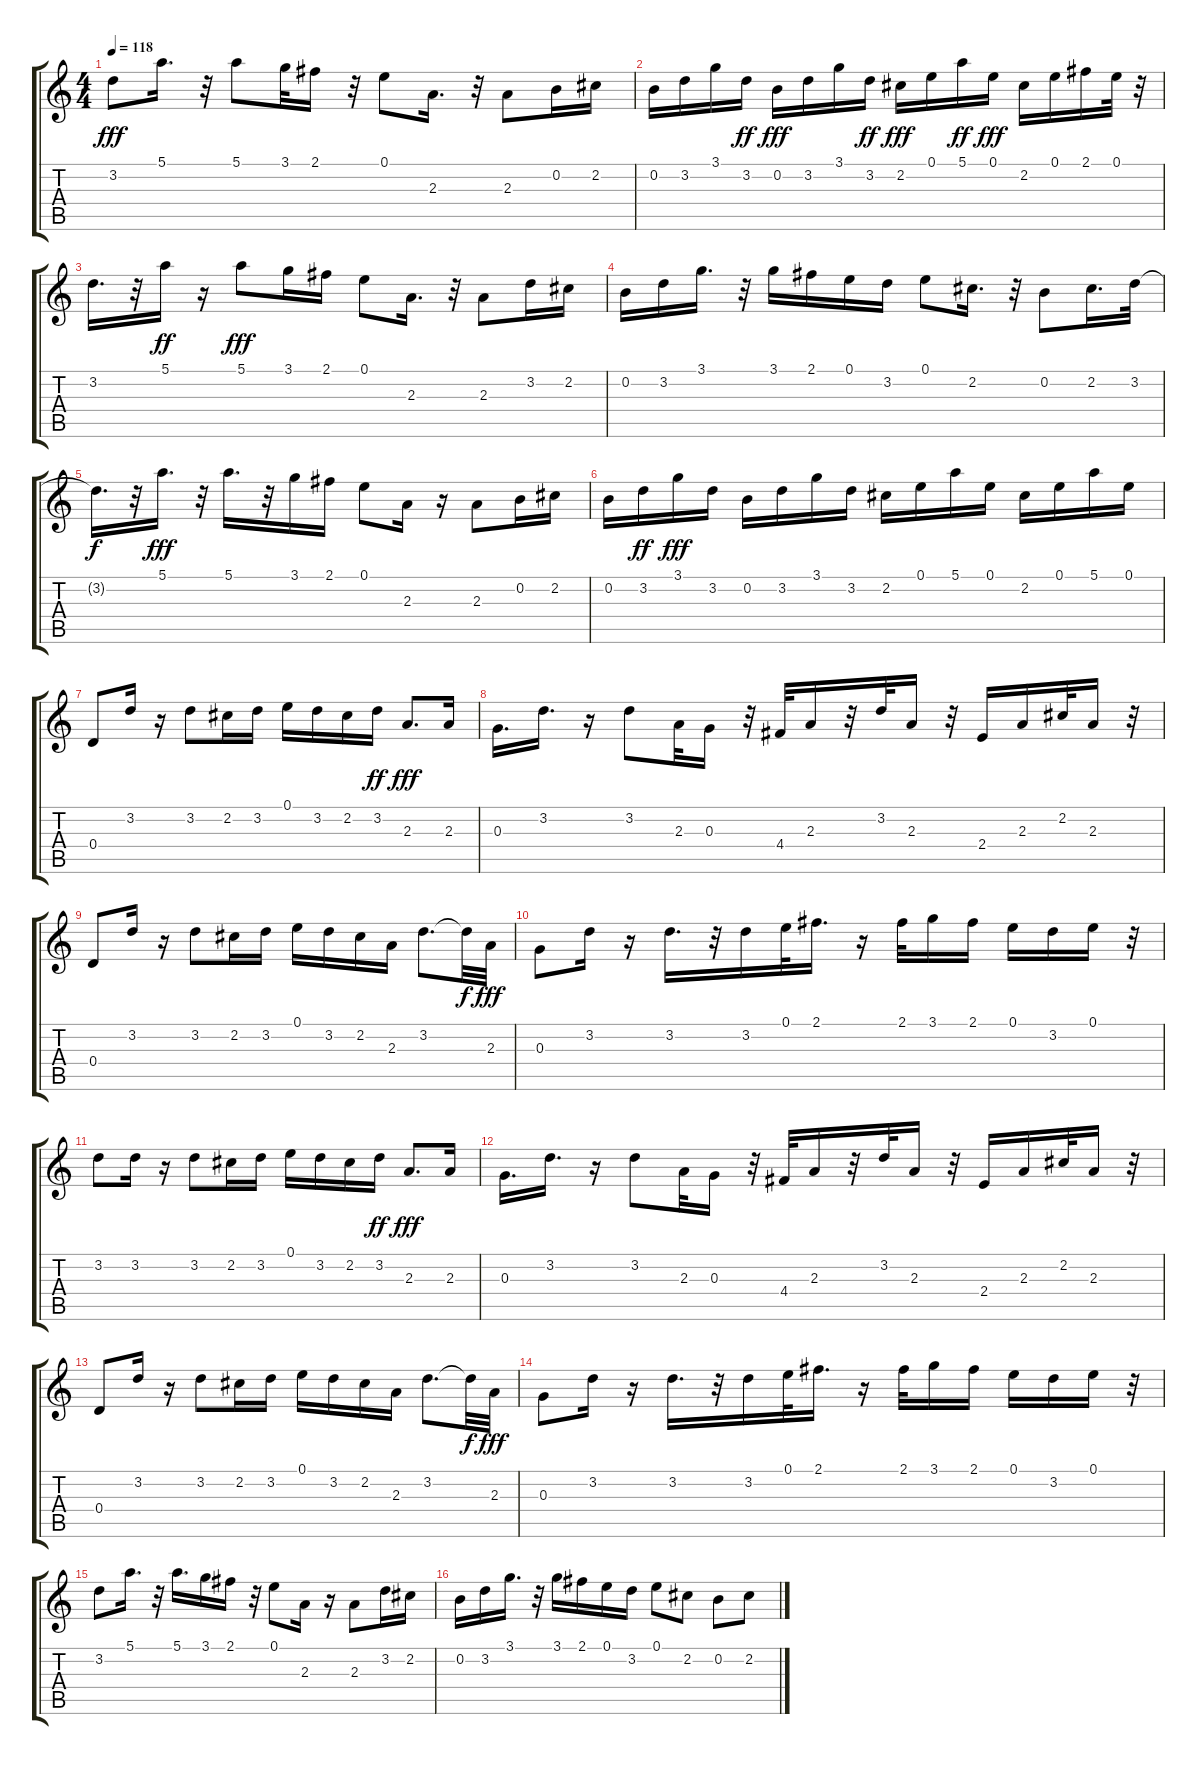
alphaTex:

\track "" {instrument fiddle}
\staff {score tabs}
\tuning (E5 B4 G4 D4 A3 E3) {hide}
\ts (4 4)
\tempo 118
\clef g2
\ks c
3.2.8{dy fff} 5.1.16{d} r.32 5.1.8 3.1.32 2.1.16 r.32 0.1.8 2.3.16{d} r.32 2.3.8 0.2.16 2.2.16 |
0.2.16 3.2.16 3.1.16 3.2.16{dy ff} 0.2.16{dy fff} 3.2.16 3.1.16 3.2.16{dy ff} 2.2.16{dy fff} 0.1.16 5.1.16{dy ff} 0.1.16{dy fff} 2.2.16 0.1.16 2.1.16 0.1.32 r.32 |
3.2.16{d} r.32 5.1.16{dy ff} r.16 5.1.8{dy fff} 3.1.16 2.1.16 0.1.8 2.3.16{d} r.32 2.3.8 3.2.16 2.2.16 |
0.2.16 3.2.16 3.1.16{d} r.32 3.1.16 2.1.16 0.1.16 3.2.16 0.1.8 2.2.16{d} r.32 0.2.8 2.2.16{d} 3.2.32 |
3.2{t}.16{d dy f} r.32 5.1.16{d dy fff} r.32 5.1.16{d} r.32 3.1.16 2.1.16 0.1.8 2.3.16 r.16 2.3.8 0.2.16 2.2.16 |
0.2.16 3.2.16{dy ff} 3.1.16{dy fff} 3.2.16 0.2.16 3.2.16 3.1.16 3.2.16 2.2.16 0.1.16 5.1.16 0.1.16 2.2.16 0.1.16 5.1.16 0.1.16 |
0.4.8 3.2.16 r.16 3.2.8 2.2.16 3.2.16 0.1.16 3.2.16 2.2.16 3.2.16{dy ff} 2.3.8{d dy fff} 2.3.16 |
0.3.16{d} 3.2.16{d} r.16 3.2.8 2.3.32 0.3.16 r.32 4.4.32 2.3.16 r.32 3.2.32 2.3.16 r.32 2.4.16 2.3.16 2.2.32 2.3.16 r.32 |
0.4.8 3.2.16 r.16 3.2.8 2.2.16 3.2.16 0.1.16 3.2.16 2.2.16 2.3.16 3.2.8{d} 3.2{t}.32{dy f} 2.3.32{dy fff} |
0.3.8 3.2.16 r.16 3.2.16{d} r.32 3.2.16 0.1.32 2.1.16{d} r.16 2.1.32 3.1.16 2.1.16 0.1.16 3.2.16 0.1.16 r.32 |
3.2.8 3.2.16 r.16 3.2.8 2.2.16 3.2.16 0.1.16 3.2.16 2.2.16 3.2.16{dy ff} 2.3.8{d dy fff} 2.3.16 |
0.3.16{d} 3.2.16{d} r.16 3.2.8 2.3.32 0.3.16 r.32 4.4.32 2.3.16 r.32 3.2.32 2.3.16 r.32 2.4.16 2.3.16 2.2.32 2.3.16 r.32 |
0.4.8 3.2.16 r.16 3.2.8 2.2.16 3.2.16 0.1.16 3.2.16 2.2.16 2.3.16 3.2.8{d} 3.2{t}.32{dy f} 2.3.32{dy fff} |
0.3.8 3.2.16 r.16 3.2.16{d} r.32 3.2.16 0.1.32 2.1.16{d} r.16 2.1.32 3.1.16 2.1.16 0.1.16 3.2.16 0.1.16 r.32 |
3.2.8 5.1.16{d} r.32 5.1.16{d} 3.1.16 2.1.16 r.32 0.1.8 2.3.16 r.16 2.3.8 3.2.16 2.2.16 |
0.2.16 3.2.16 3.1.16{d} r.32 3.1.16 2.1.16 0.1.16 3.2.16 0.1.8 2.2.8 0.2.8 2.2.8
